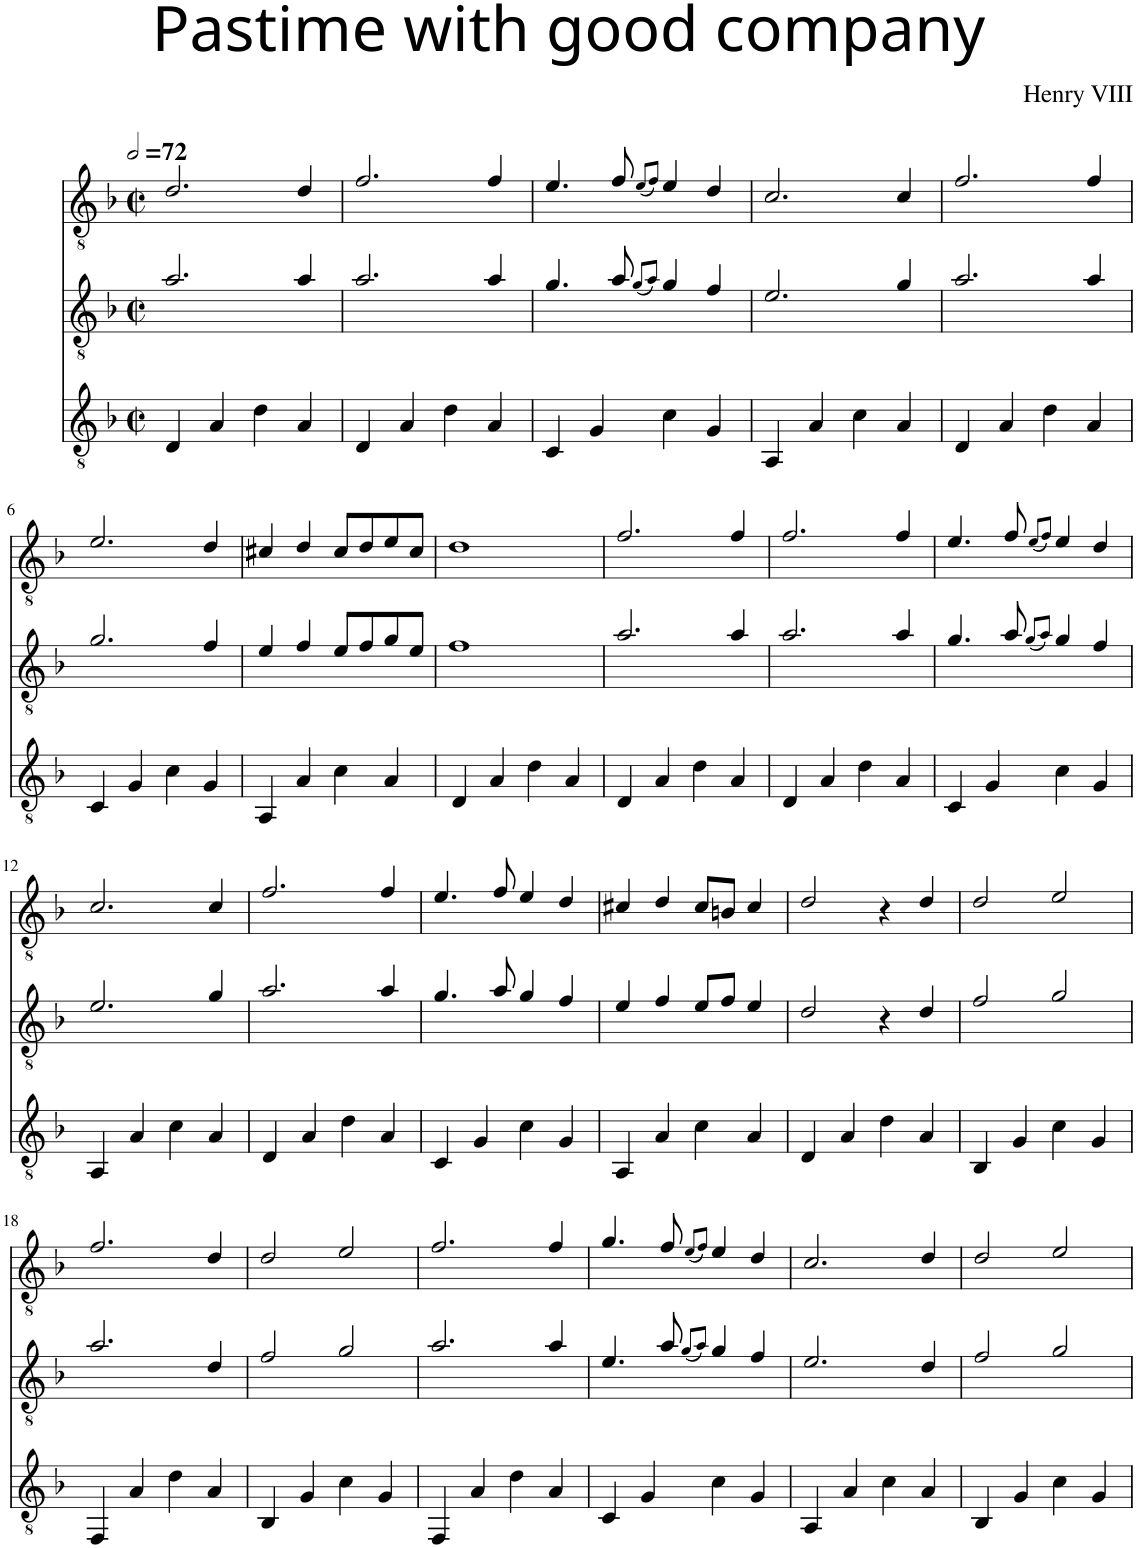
**kern	**kern	**kern
*part3	*part2	*part1
*staff3	*staff2	*staff1
*I"Classical Guitar	*I"Classical Guitar	*I"Classical Guitar
*clefGv2	*clefGv2	*clefGv2
*k[b-]	*k[b-]	*k[b-]
*M2/2	*M2/2	*M2/2
*met(c|)	*met(c|)	*met(c|)
*MM144	*MM144	*MM144
=1	=1	=1
4D/	2.a/	2.d/
4A/	.	.
4d\	.	.
4A/	4a/	4d/
=2	=2	=2
4D/	2.a/	2.f/
4A/	.	.
4d\	.	.
4A/	4a/	4f/
=3	=3	=3
4C/	4.g/	4.e/
4G/	.	.
.	8a/	8f/
.	(8qg/L	(8qe/L
.	8qa/J)	8qf/J)
4c\	4g/	4e/
4G/	4f/	4d/
=4	=4	=4
4AA/	2.e/	2.c/
4A/	.	.
4c\	.	.
4A/	4g/	4c/
=5	=5	=5
4D/	2.a/	2.f/
4A/	.	.
4d\	.	.
4A/	4a/	4f/
!!LO:LB:g=z
=6	=6	=6
4C/	2.g/	2.e/
4G/	.	.
4c\	.	.
4G/	4f/	4d/
=7	=7	=7
4AA/	4e/	4c#X/
4A/	4f/	4d/
4c\	8e/L	8c#/L
.	8f/	8d/
4A/	8g/	8e/
.	8e/J	8c#/J
=8	=8	=8
4D/	1f	1d
4A/	.	.
4d\	.	.
4A/	.	.
=9	=9	=9
4D/	2.a/	2.f/
4A/	.	.
4d\	.	.
4A/	4a/	4f/
=10	=10	=10
4D/	2.a/	2.f/
4A/	.	.
4d\	.	.
4A/	4a/	4f/
=11	=11	=11
4C/	4.g/	4.e/
4G/	.	.
.	8a/	8f/
.	(8qg/L	(8qe/L
.	8qa/J)	8qf/J)
4c\	4g/	4e/
4G/	4f/	4d/
!!LO:LB:g=z
=12	=12	=12
4AA/	2.e/	2.c/
4A/	.	.
4c\	.	.
4A/	4g/	4c/
=13	=13	=13
4D/	2.a/	2.f/
4A/	.	.
4d\	.	.
4A/	4a/	4f/
=14	=14	=14
4C/	4.g/	4.e/
4G/	.	.
.	8a/	8f/
4c\	4g/	4e/
4G/	4f/	4d/
=15	=15	=15
4AA/	4e/	4c#X/
4A/	4f/	4d/
4c\	8e/L	8c#/L
.	8f/J	8Bn/J
4A/	4e/	4c#/
=16	=16	=16
4D/	2d/	2d/
4A/	.	.
4d\	4r	4r
4A/	4d/	4d/
=17	=17	=17
4BB-/	2f/	2d/
4G/	.	.
4c\	2g/	2e/
4G/	.	.
!!LO:LB:g=z
=18	=18	=18
4FF/	2.a/	2.f/
4A/	.	.
4d\	.	.
4A/	4d/	4d/
=19	=19	=19
4BB-/	2f/	2d/
4G/	.	.
4c\	2g/	2e/
4G/	.	.
=20	=20	=20
4FF/	2.a/	2.f/
4A/	.	.
4d\	.	.
4A/	4a/	4f/
=21	=21	=21
4C/	4.e/	4.g/
4G/	.	.
.	8a/	8f/
.	(8qg/L	(8qe/L
.	8qa/J)	8qf/J)
4c\	4g/	4e/
4G/	4f/	4d/
=22	=22	=22
4AA/	2.e/	2.c/
4A/	.	.
4c\	.	.
4A/	4d/	4d/
=23	=23	=23
4BB-/	2f/	2d/
4G/	.	.
4c\	2g/	2e/
4G/	.	.
=	=	=
*-	*-	*-
